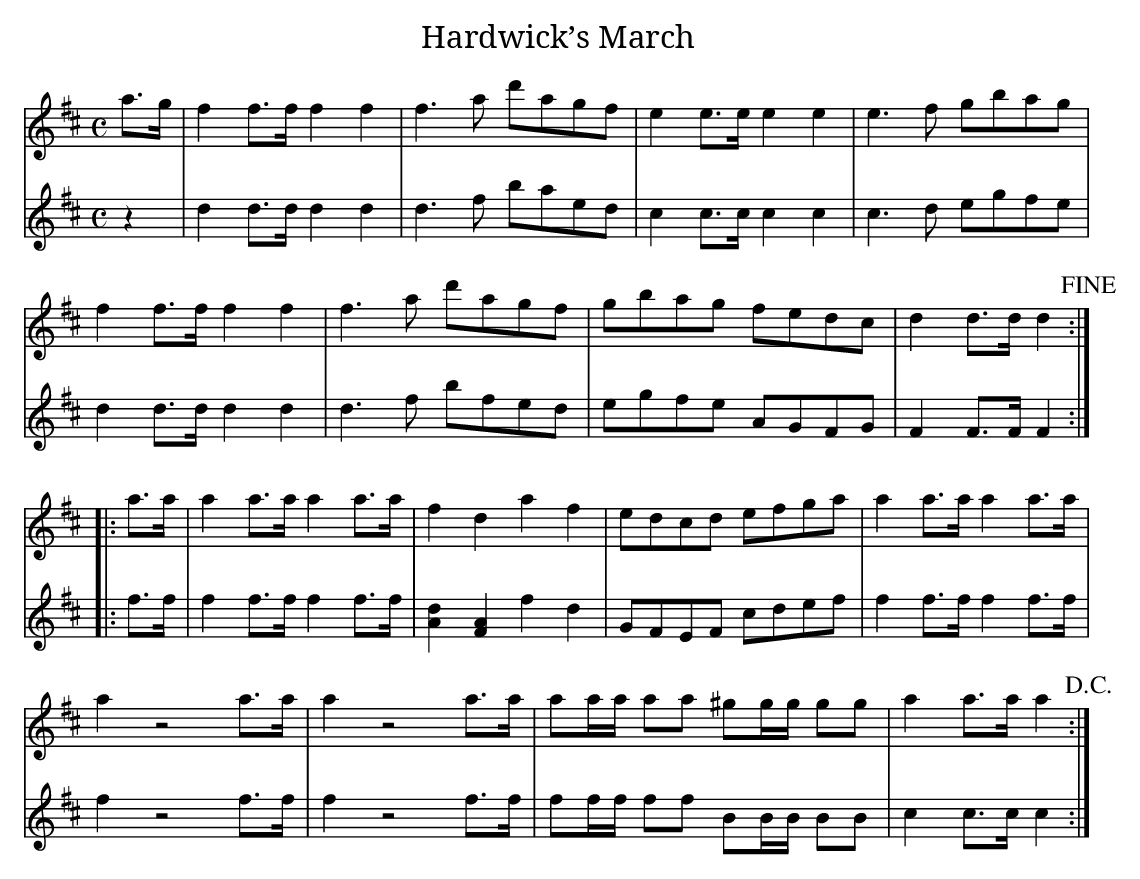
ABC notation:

X:1
T:Hardwick’s March
M:C
L:1/8
K:D
V:1
a>g|f2 f>f f2f2|f3a d'agf|e2 e>e e2e2|e3f gbag|
f2 f>f f2f2|f3a d'agf|gbag fedc|d2 d>d d2!fine!:|
|:a>a|a2 a>a a2 a>a|f2d2a2f2|edcd efga|a2 a>a a2 a>a |
a2 z4 a>a|a2 z4 a>a|aa/a/ aa ^gg/g/ gg|a2 a>a a2!D.C.!:|
V:2
z2|d2 d>d d2d2|d3f baed|c2 c>c c2c2|c3d egfe|
d2 d>d d2d2|d3f bfed|egfe AGFG|F2 F>F F2:|
|:f>f|f2 f>f f2 f>f|[A2d2][F2A2]f2d2|GFEF cdef|f2 f>f f2 f>f|
f2 z4 f>f|f2 z4 f>f| ff/f/ ff BB/B/ BB|c2 c>c c2!D.C!:|
